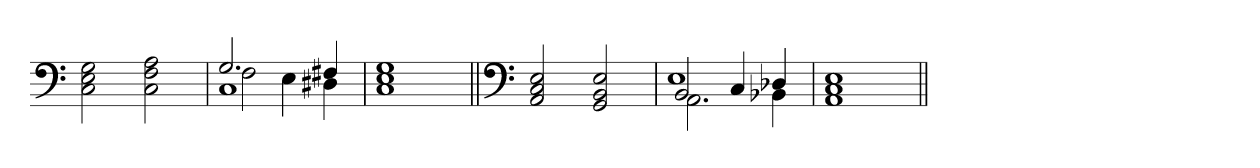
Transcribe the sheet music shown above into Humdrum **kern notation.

**kern
*part1
*staff1
*clefF4
=
2C 2E 2G
2C 2F 2A
=
*^
*	*^
2.G	2F	1C
.	4E	.
4F#X	4D#X	.
*v	*v	*v
=
1C 1E 1G
=||
*clefF4
2AA 2C 2E
2GG 2BB 2E
=
*^
*	*^
1E	2BB/	2.AA\
.	4C/	.
.	4D-X/	4BB-X\
*v	*v	*v
=
1AA 1C 1E
=||
*-
